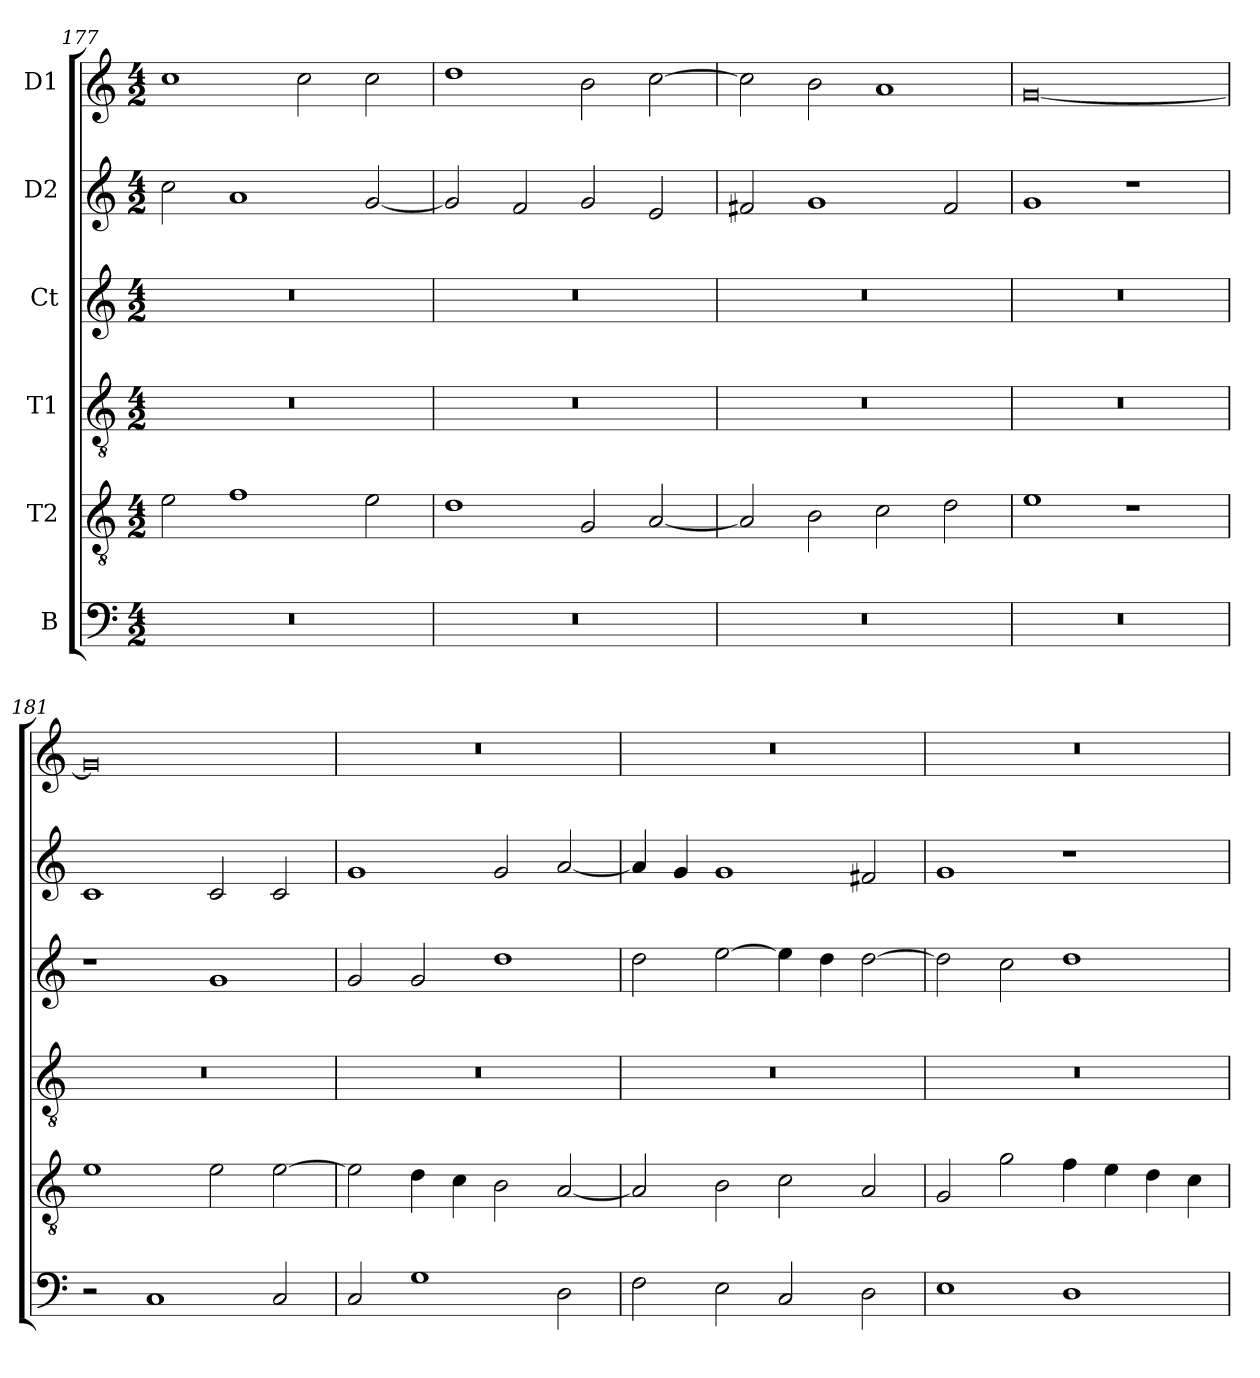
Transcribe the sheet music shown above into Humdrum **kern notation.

**kern	**kern	**kern	**kern	**kern	**kern
*part6	*part5	*part4	*part3	*part2	*part1
*staff6	*staff5	*staff4	*staff3	*staff2	*staff1
*I"B	*I"T2	*I"T1	*I"Ct	*I"D2	*I"D1
!!LO:PB:g=z
*clefF4	*clefGv2	*clefGv2	*clefG2	*clefG2	*clefG2
*	*ITrd7c12	*ITrd7c12	*	*	*
*k[]	*k[]	*k[]	*k[]	*k[]	*k[]
*C:	*C:	*C:	*C:	*C:	*C:
*M4/2	*M4/2	*M4/2	*M4/2	*M4/2	*M4/2
=177	=177	=177	=177	=177	=177
!LO:N:vis=1	!	!LO:N:vis=1	!LO:N:vis=1	!	!
0r	2Ei\	0r	0r	2cci\	1cci
.	1Fi	.	.	1ai	.
.	.	.	.	.	2cci\
.	2Ei\	.	.	[<2gi/	2cci\
=178	=178	=178	=178	=178	=178
!LO:N:vis=1	!	!LO:N:vis=1	!LO:N:vis=1	!	!
0r	1Di	0r	0r	2gi/]	1ddi
.	.	.	.	2fi/	.
.	2GGi/	.	.	2gi/	2bi\
.	[<2AAi/	.	.	2ei/	[>2cci\
=179	=179	=179	=179	=179	=179
!LO:N:vis=1	!	!LO:N:vis=1	!LO:N:vis=1	!	!
0r	2AAi/]	0r	0r	2f#Xi/	2cci\]
.	2BBi\	.	.	1gi	2bi\
.	2Ci\	.	.	.	1ai
.	2Di\	.	.	2f#i/	.
!!LO:PB:g=z
=180	=180	=180	=180	=180	=180
!LO:N:vis=1	!	!LO:N:vis=1	!LO:N:vis=1	!	!
0r	1Ei	0r	0r	1gi	[<0gi
.	1r	.	.	1r	.
=181	=181	=181	=181	=181	=181
!	!	!LO:N:vis=1	!	!	!
2r	1Ei	0r	1r	1ci	0gi]
1Ci	.	.	.	.	.
.	2Ei\	.	1gi	2ci/	.
2Ci/	[>2Ei\	.	.	2ci/	.
=182	=182	=182	=182	=182	=182
!	!	!LO:N:vis=1	!	!	!LO:N:vis=1
2Ci/	2Ei\]	0r	2gi/	1gi	0r
1Gi	4Di\	.	2gi/	.	.
.	4Ci\	.	.	.	.
.	2BBi\	.	1ddi	2gi/	.
2Di\	[<2AAi/	.	.	[<2ai/	.
!!LO:PB:g=z
=183	=183	=183	=183	=183	=183
!	!	!LO:N:vis=1	!	!	!LO:N:vis=1
2Fi\	2AAi/]	0r	2ddi\	4ai/]	0r
.	.	.	.	4gi/	.
2Ei\	2BBi\	.	[>2eei\	1gi	.
2Ci/	2Ci\	.	4eei\]	.	.
.	.	.	4ddi\	.	.
2Di\	2AAi/	.	[>2ddi\	2f#Xi/	.
=184	=184	=184	=184	=184	=184
!	!	!LO:N:vis=1	!	!	!LO:N:vis=1
1Ei	2GGi/	0r	2ddi\]	1gi	0r
.	2Gi\	.	2cci\	.	.
1Di	4Fi\	.	1ddi	1r	.
.	4Ei\	.	.	.	.
.	4Di\	.	.	.	.
.	4Ci\	.	.	.	.
=	=	=	=	=	=
*-	*-	*-	*-	*-	*-
